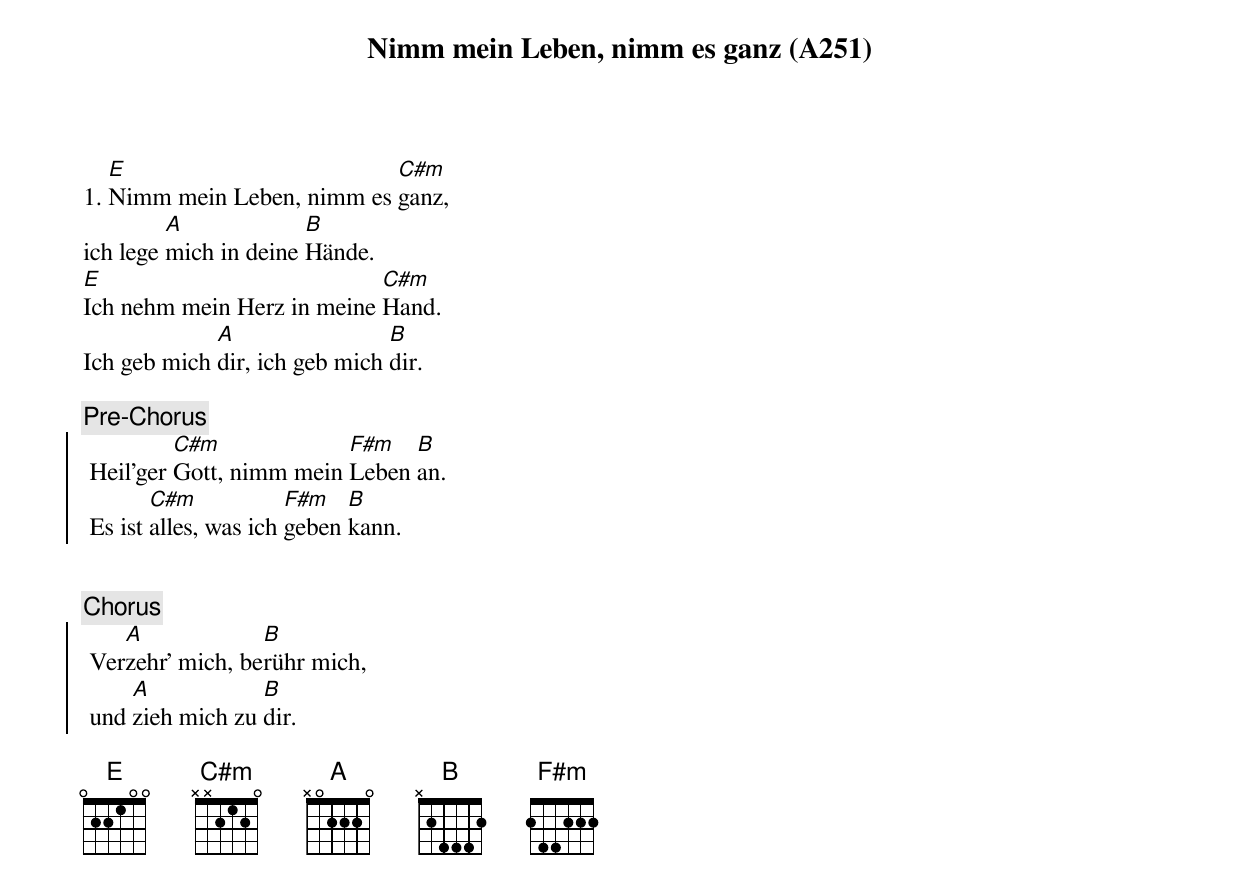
{title: Nimm mein Leben, nimm es ganz (A251)}
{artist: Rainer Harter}

1. [E]Nimm mein Leben, nimm es [C#m]ganz,
ich lege [A]mich in deine [B]Hände.
[E]Ich nehm mein Herz in meine [C#m]Hand.
Ich geb mich [A]dir, ich geb mich [B]dir.

{comment: Pre-Chorus}
{soc}
 Heil'ger [C#m]Gott, nimm mein [F#m]Leben [B]an.
 Es ist [C#m]alles, was ich [F#m]geben [B]kann.
 {eoc}


{comment: Chorus}
{soc}
 Ver[A]zehr' mich, be[B]rühr mich,
 und [A]zieh mich zu [B]dir.
 {eoc}

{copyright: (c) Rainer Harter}
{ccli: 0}
